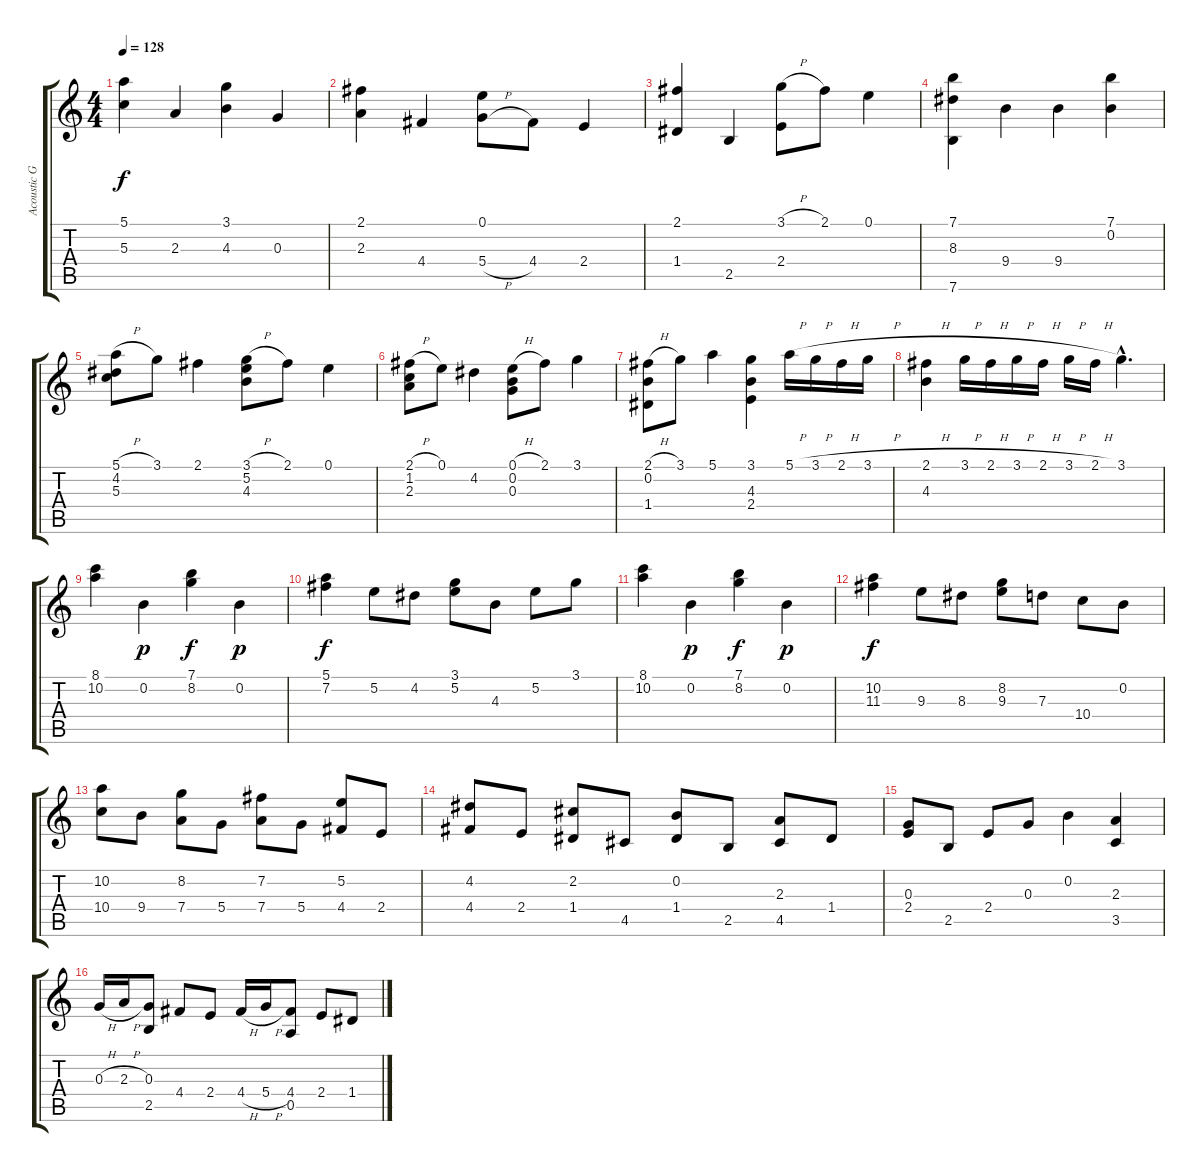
\track ("Acoustic Guitar (steel)" "Acoustic G") {instrument acousticguitarsteel}
\staff {score tabs}
\tuning (E4 B3 G3 D3 A2 E2) {hide}
\ts (4 4)
\tempo 128
\clef g2
\ks c
(5.1 5.3).4{dy f} 2.3.4 (3.1 4.3).4 0.3.4 |
(2.1 2.3).4 4.4.4 (0.1 5.4{h}).8 4.4.8 2.4.4 |
(2.1 1.4).4 2.5.4 (3.1{h} 2.4).8 2.1.8 0.1.4 |
(7.1 8.3 7.6).4 9.4.4 9.4.4 (7.1 0.2).4 |
(5.1{h} 4.2 5.3).8 3.1.8 2.1.4 (3.1{h} 5.2 4.3).8 2.1.8 0.1.4 |
(2.1{h} 1.2 2.3).8 0.1.8 4.2.4 (0.1{h} 0.2 0.3).8 2.1.8 3.1.4 |
(2.1{h} 0.2 1.4).8 3.1.8 5.1.4 (3.1 4.3 2.4).4 5.1{h}.16 3.1{h}.16 2.1{h}.16 3.1{h}.16 |
(2.1{h} 4.3).4 3.1{h}.16 2.1{h}.16 3.1{h}.16 2.1{h}.16 3.1{h}.16 2.1{h}.16 3.1{hac}.4{d} |
(8.1 10.2).4 0.2.4{dy p} (7.1 8.2).4{dy f} 0.2.4{dy p} |
(5.1 7.2).4{dy f} 5.2.8 4.2.8 (3.1 5.2).8 4.3.8 5.2.8 3.1.8 |
(8.1 10.2).4 0.2.4{dy p} (7.1 8.2).4{dy f} 0.2.4{dy p} |
(10.2 11.3).4{dy f} 9.3.8 8.3.8 (8.2 9.3).8 7.3.8 10.4.8 0.2.8 |
(10.2 10.4).8 9.4.8 (8.2 7.4).8 5.4.8 (7.2 7.4).8 5.4.8 (5.2 4.4).8 2.4.8 |
(4.2 4.4).8 2.4.8 (2.2 1.4).8 4.5.8 (0.2 1.4).8 2.5.8 (2.3 4.5).8 1.4.8 |
(0.3 2.4).8 2.5.8 2.4.8 0.3.8 0.2.4 (2.3 3.5).4 |
0.3{h}.16 2.3{h}.16 (0.3 2.5).8 4.4.8 2.4.8 4.4{h}.16 5.4{h}.16 (4.4 0.5).8 2.4.8 1.4.8
